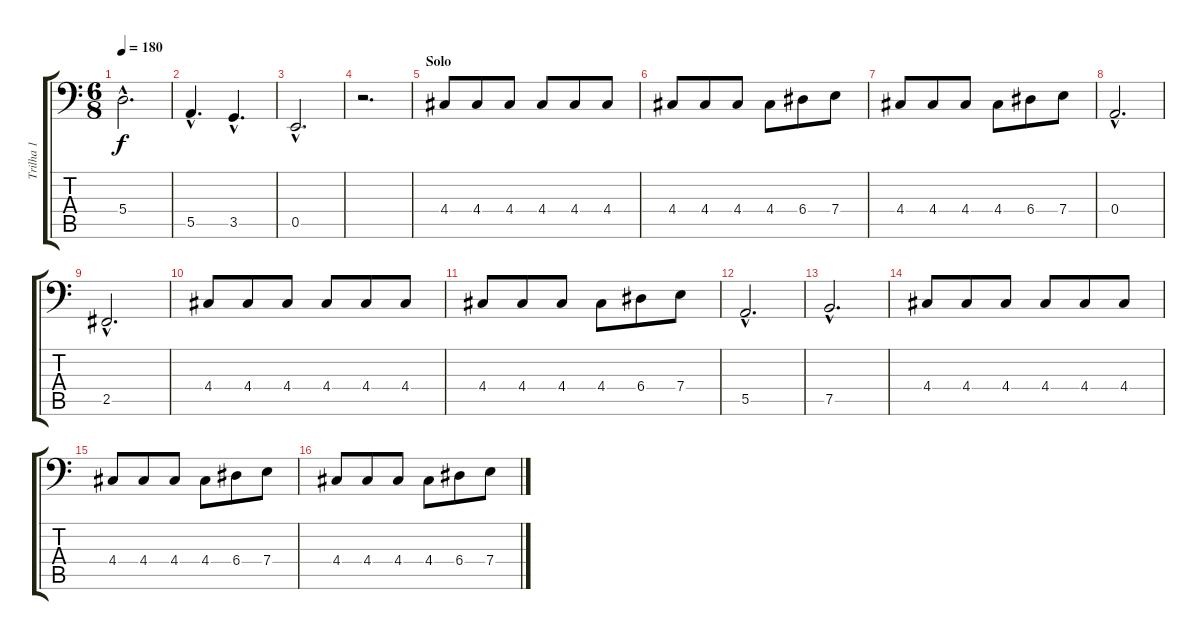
\track ("Trilha 1" "Trilha 1") {instrument electricbassfinger}
\staff {score tabs}
\tuning (C3 G2 D2 A1 E1 B0) {hide}
\ts (6 8)
\tempo 180
\clef f4
\ks c
5.4{hac}.2{d dy f} |
5.5{hac}.4{d} 3.5{hac}.4{d} |
0.5{hac}.2{d} |
r.2{d} |
\section ("" "Solo")
4.4.8 4.4.8 4.4.8 4.4.8 4.4.8 4.4.8 |
4.4.8 4.4.8 4.4.8 4.4.8 6.4.8 7.4.8 |
4.4.8 4.4.8 4.4.8 4.4.8 6.4.8 7.4.8 |
0.4{hac}.2{d} |
2.5{hac}.2{d} |
4.4.8 4.4.8 4.4.8 4.4.8 4.4.8 4.4.8 |
4.4.8 4.4.8 4.4.8 4.4.8 6.4.8 7.4.8 |
5.5{hac}.2{d} |
7.5{hac}.2{d} |
4.4.8 4.4.8 4.4.8 4.4.8 4.4.8 4.4.8 |
4.4.8 4.4.8 4.4.8 4.4.8 6.4.8 7.4.8 |
4.4.8 4.4.8 4.4.8 4.4.8 6.4.8 7.4.8
